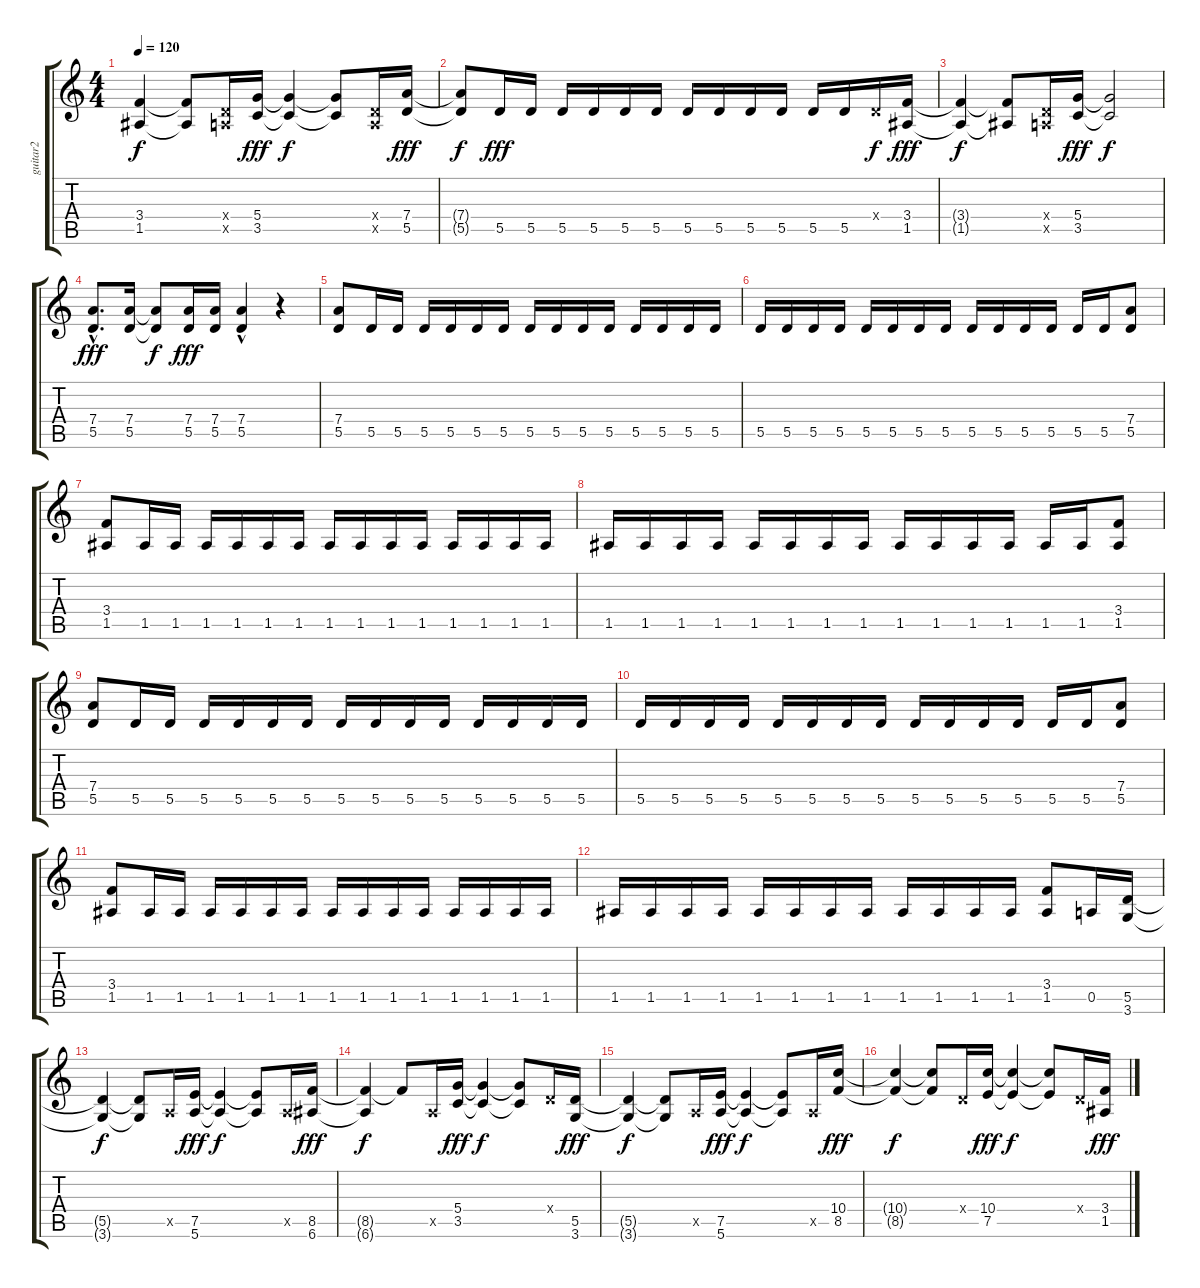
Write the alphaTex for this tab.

\track ("guitar2" "guitar2") {instrument distortionguitar}
\staff {score tabs}
\tuning (E4 B3 G3 D3 A2 E2) {hide}
\ts (4 4)
\tempo 120
\clef g2
\ks c
(3.4{t} 1.5{t}).4{dy f} (3.4{t} 1.5{t}).8 (0.4{x} 0.5{x}).16 (5.4 3.5).16{dy fff} (5.4{t} 3.5{t}).4{dy f} (5.4{t} 3.5{t}).8 (0.4{x} 0.5{x}).16 (7.4 5.5).16{dy fff} |
(7.4{t} 5.5{t}).8{dy f} 5.5.16{dy fff} 5.5.16 5.5.16 5.5.16 5.5.16 5.5.16 5.5.16 5.5.16 5.5.16 5.5.16 5.5.16 5.5.16 0.4{x}.16{dy f} (3.4 1.5).16{dy fff} |
(3.4{t} 1.5{t}).4{dy f} (3.4{t} 1.5{t}).8 (0.4{x} 0.5{x}).16 (5.4 3.5).16{dy fff} (5.4{t} 3.5{t}).2{dy f} |
(7.4{hac} 5.5{hac}).8{d dy fff} (7.4 5.5).16 (7.4{t} 5.5{t}).8{dy f} (7.4 5.5).16{dy fff} (7.4 5.5).16 (7.4{hac} 5.5).4 r.4 |
(7.4 5.5).8 5.5.16 5.5.16 5.5.16 5.5.16 5.5.16 5.5.16 5.5.16 5.5.16 5.5.16 5.5.16 5.5.16 5.5.16 5.5.16 5.5.16 |
5.5.16 5.5.16 5.5.16 5.5.16 5.5.16 5.5.16 5.5.16 5.5.16 5.5.16 5.5.16 5.5.16 5.5.16 5.5.16 5.5.16 (7.4 5.5).8 |
(3.4 1.5).8 1.5.16 1.5.16 1.5.16 1.5.16 1.5.16 1.5.16 1.5.16 1.5.16 1.5.16 1.5.16 1.5.16 1.5.16 1.5.16 1.5.16 |
1.5.16 1.5.16 1.5.16 1.5.16 1.5.16 1.5.16 1.5.16 1.5.16 1.5.16 1.5.16 1.5.16 1.5.16 1.5.16 1.5.16 (3.4 1.5).8 |
(7.4 5.5).8 5.5.16 5.5.16 5.5.16 5.5.16 5.5.16 5.5.16 5.5.16 5.5.16 5.5.16 5.5.16 5.5.16 5.5.16 5.5.16 5.5.16 |
5.5.16 5.5.16 5.5.16 5.5.16 5.5.16 5.5.16 5.5.16 5.5.16 5.5.16 5.5.16 5.5.16 5.5.16 5.5.16 5.5.16 (7.4 5.5).8 |
(3.4 1.5).8 1.5.16 1.5.16 1.5.16 1.5.16 1.5.16 1.5.16 1.5.16 1.5.16 1.5.16 1.5.16 1.5.16 1.5.16 1.5.16 1.5.16 |
1.5.16 1.5.16 1.5.16 1.5.16 1.5.16 1.5.16 1.5.16 1.5.16 1.5.16 1.5.16 1.5.16 1.5.16 (3.4 1.5).8 0.5.16 (5.5 3.6).16 |
(5.5{t} 3.6{t}).4{dy f} (5.5{t} 3.6{t}).8 0.5{x}.16 (7.5 5.6).16{dy fff} (7.5{t} 5.6{t}).4{dy f} (7.5{t} 5.6{t}).8 0.5{x}.16 (8.5 6.6).16{dy fff} |
(8.5{t} 6.6{t}).4{dy f} 8.5{t}.8 0.5{x}.16 (5.4 3.5).16{dy fff} (5.4{t} 3.5{t}).4{dy f} (5.4{t} 3.5{t}).8 0.4{x}.16 (5.5 3.6).16{dy fff} |
(5.5{t} 3.6{t}).4{dy f} (5.5{t} 3.6{t}).8 0.5{x}.16 (7.5 5.6).16{dy fff} (7.5{t} 5.6{t}).4{dy f} (7.5{t} 5.6{t}).8 0.5{x}.16 (10.4 8.5).16{dy fff} |
(10.4{t} 8.5{t}).4{dy f} (10.4{t} 8.5{t}).8 0.4{x}.16 (10.4 7.5).16{dy fff} (10.4{t} 7.5{t}).4{dy f} (10.4{t} 7.5{t}).8 0.4{x}.16 (3.4 1.5).16{dy fff}
